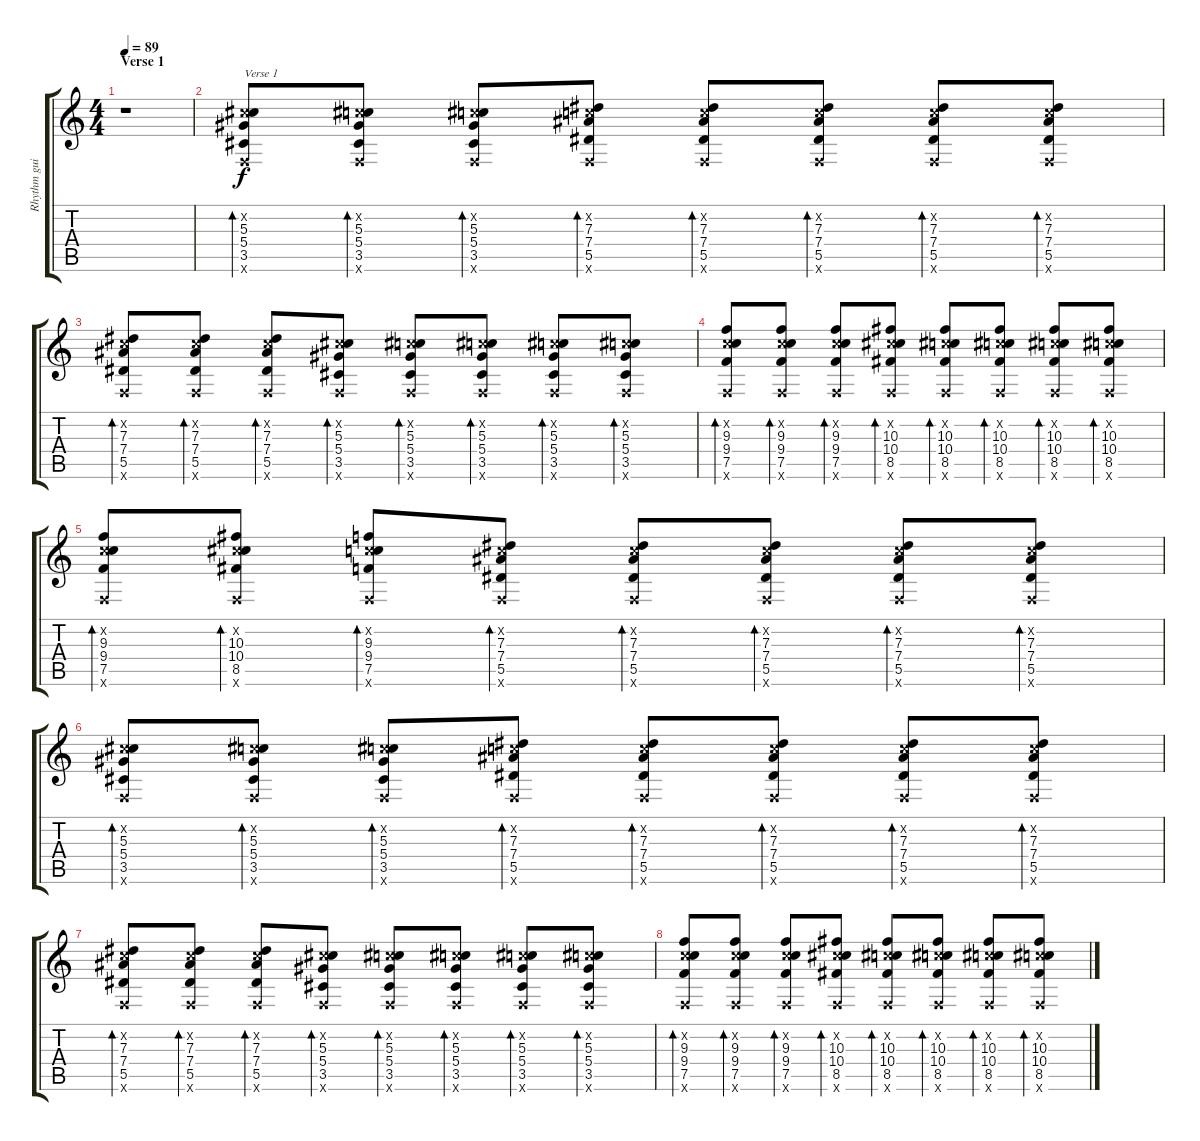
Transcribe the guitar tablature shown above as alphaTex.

\track ("Rhythm guitar" "Rhythm gui") {instrument overdrivenguitar}
\staff {score tabs}
\tuning (F4 C4 Ab3 Eb3 Bb2 F2) {hide}
\ts (4 4)
\section ("" "Verse 1")
\tempo 89
\clef g2
\ks c
r.1{dy f instrument overdrivenguitar} |
(0.2{x} 5.3 5.4 3.5 0.6{x}).8{bd 30 txt "Verse 1"} (0.2{x} 5.3 5.4 3.5 0.6{x}).8{bd 30} (0.2{x} 5.3 5.4 3.5 0.6{x}).8{bd 30} (0.2{x} 7.3 7.4 5.5 0.6{x}).8{bd 30} (0.2{x} 7.3 7.4 5.5 0.6{x}).8{bd 30} (0.2{x} 7.3 7.4 5.5 0.6{x}).8{bd 30} (0.2{x} 7.3 7.4 5.5 0.6{x}).8{bd 30} (0.2{x} 7.3 7.4 5.5 0.6{x}).8{bd 30} |
(0.2{x} 7.3 7.4 5.5 0.6{x}).8{bd 30} (0.2{x} 7.3 7.4 5.5 0.6{x}).8{bd 30} (0.2{x} 7.3 7.4 5.5 0.6{x}).8{bd 30} (0.2{x} 5.3 5.4 3.5 0.6{x}).8{bd 30} (0.2{x} 5.3 5.4 3.5 0.6{x}).8{bd 30} (0.2{x} 5.3 5.4 3.5 0.6{x}).8{bd 30} (0.2{x} 5.3 5.4 3.5 0.6{x}).8{bd 30} (0.2{x} 5.3 5.4 3.5 0.6{x}).8{bd 30} |
(0.2{x} 9.3 9.4 7.5 0.6{x}).8{bd 30} (0.2{x} 9.3 9.4 7.5 0.6{x}).8{bd 30} (0.2{x} 9.3 9.4 7.5 0.6{x}).8{bd 30} (0.2{x} 10.3 10.4 8.5 0.6{x}).8{bd 30} (0.2{x} 10.3 10.4 8.5 0.6{x}).8{bd 30} (0.2{x} 10.3 10.4 8.5 0.6{x}).8{bd 30} (0.2{x} 10.3 10.4 8.5 0.6{x}).8{bd 30} (0.2{x} 10.3 10.4 8.5 0.6{x}).8{bd 30} |
(0.2{x} 9.3 9.4 7.5 0.6{x}).8{bd 30} (0.2{x} 10.3 10.4 8.5 0.6{x}).8{bd 30} (0.2{x} 9.3 9.4 7.5 0.6{x}).8{bd 30} (0.2{x} 7.3 7.4 5.5 0.6{x}).8{bd 30} (0.2{x} 7.3 7.4 5.5 0.6{x}).8{bd 30} (0.2{x} 7.3 7.4 5.5 0.6{x}).8{bd 30} (0.2{x} 7.3 7.4 5.5 0.6{x}).8{bd 30} (0.2{x} 7.3 7.4 5.5 0.6{x}).8{bd 30} |
(0.2{x} 5.3 5.4 3.5 0.6{x}).8{bd 30} (0.2{x} 5.3 5.4 3.5 0.6{x}).8{bd 30} (0.2{x} 5.3 5.4 3.5 0.6{x}).8{bd 30} (0.2{x} 7.3 7.4 5.5 0.6{x}).8{bd 30} (0.2{x} 7.3 7.4 5.5 0.6{x}).8{bd 30} (0.2{x} 7.3 7.4 5.5 0.6{x}).8{bd 30} (0.2{x} 7.3 7.4 5.5 0.6{x}).8{bd 30} (0.2{x} 7.3 7.4 5.5 0.6{x}).8{bd 30} |
(0.2{x} 7.3 7.4 5.5 0.6{x}).8{bd 30} (0.2{x} 7.3 7.4 5.5 0.6{x}).8{bd 30} (0.2{x} 7.3 7.4 5.5 0.6{x}).8{bd 30} (0.2{x} 5.3 5.4 3.5 0.6{x}).8{bd 30} (0.2{x} 5.3 5.4 3.5 0.6{x}).8{bd 30} (0.2{x} 5.3 5.4 3.5 0.6{x}).8{bd 30} (0.2{x} 5.3 5.4 3.5 0.6{x}).8{bd 30} (0.2{x} 5.3 5.4 3.5 0.6{x}).8{bd 30} |
(0.2{x} 9.3 9.4 7.5 0.6{x}).8{bd 30} (0.2{x} 9.3 9.4 7.5 0.6{x}).8{bd 30} (0.2{x} 9.3 9.4 7.5 0.6{x}).8{bd 30} (0.2{x} 10.3 10.4 8.5 0.6{x}).8{bd 30} (0.2{x} 10.3 10.4 8.5 0.6{x}).8{bd 30} (0.2{x} 10.3 10.4 8.5 0.6{x}).8{bd 30} (0.2{x} 10.3 10.4 8.5 0.6{x}).8{bd 30} (0.2{x} 10.3 10.4 8.5 0.6{x}).8{bd 30}
